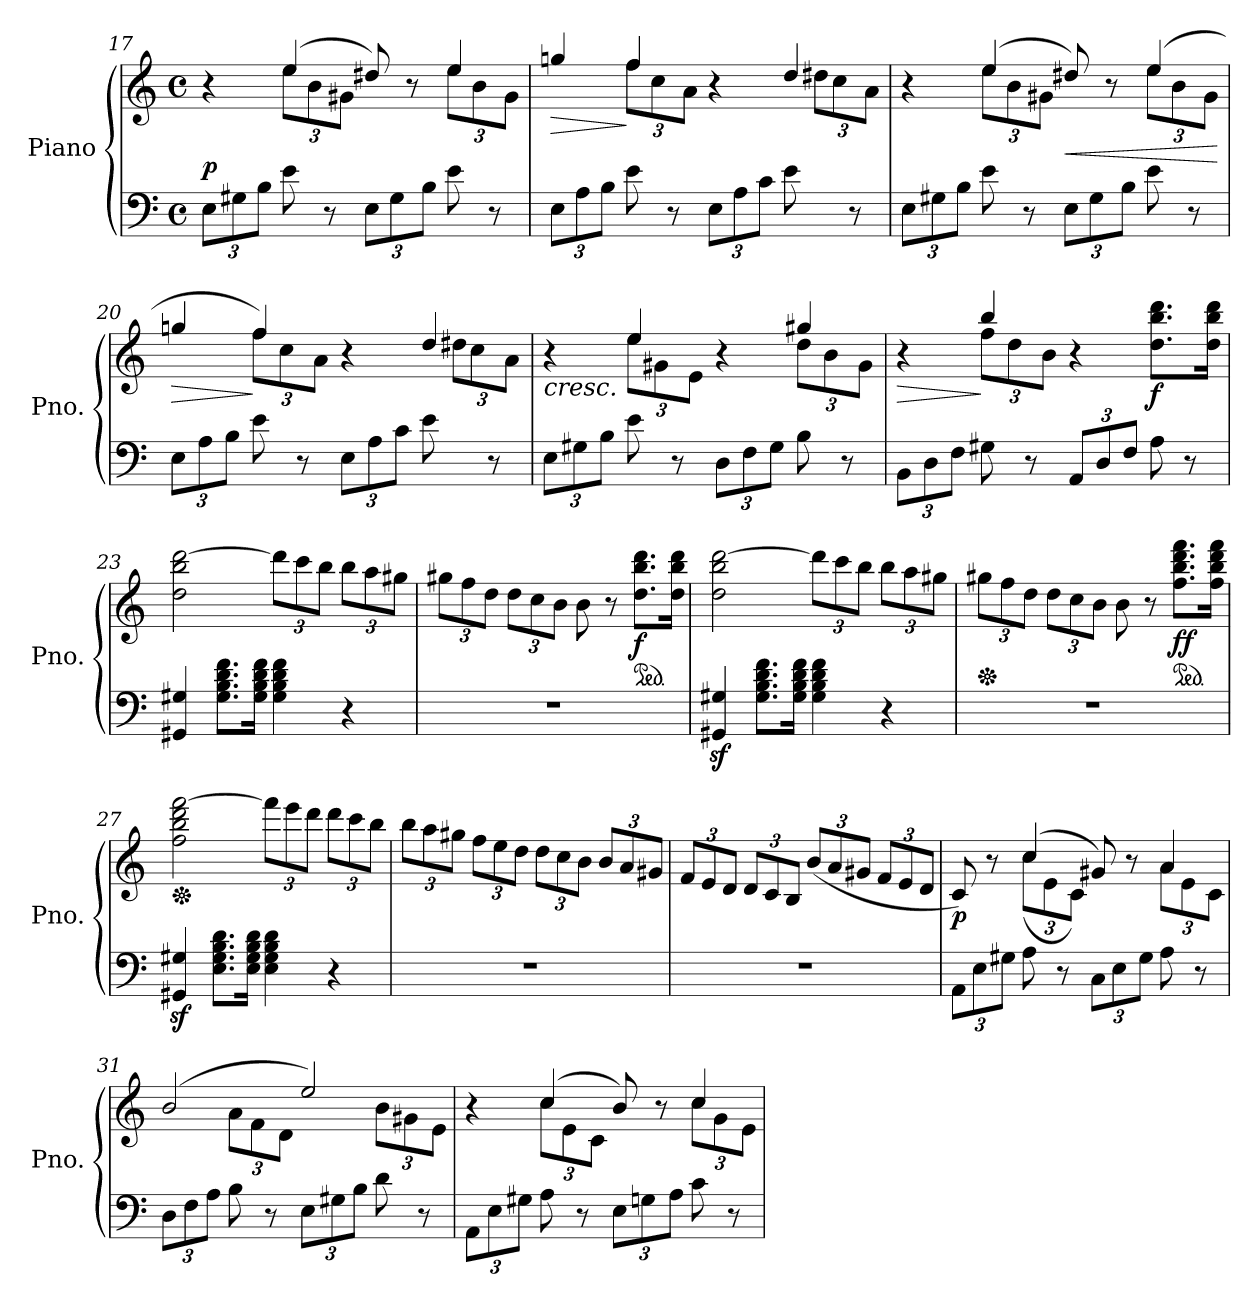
**kern	**kern	**dynam
*part1	*part1	*part1
*staff2	*staff1	*staff1/2
*I"Piano	*	*
*I'Pno.	*	*
!!LO:LB:g=z
*clefF4	*clefG2	*
*k[]	*k[]	*
*M4/4	*M4/4	*
*met(c)	*met(c)	*
*Xbrackettup	*	*
=17	=17	=17
*	*^	*
!	!	!	!LO:DY:a=2
12E\L	4r	4ryy	p
12G#X\	.	.	.
12B\J	.	.	.
*	*	*Xbrackettup	*
8e\	(>4ee/	12ee\L	.
.	.	12b\	.
8r	.	.	.
.	.	12g#X\J	.
12E\L	8dd#X/)	4ryy	.
12G#\	.	.	.
.	8r	.	.
12B\J	.	.	.
8e\	4ee/	12ee\L	.
.	.	12b\	.
8r	.	.	.
.	.	12g#\J	.
=18	=18	=18	=18
!	!	!	!LO:HP:b
12E\L	4ggn/	4ryy	>
12A\	.	.	.
12B\J	.	.	.
8e\	4ff/	12ff\L	]
.	.	12cc\	.
8r	.	.	.
.	.	12a\J	.
12E\L	4r	4ryy	.
12A\	.	.	.
12c\J	.	.	.
8e\	4dd/	12dd#X\L	.
.	.	12cc\	.
8r	.	.	.
.	.	12a\J	.
=19	=19	=19	=19
12E\L	4r	4ryy	.
12G#X\	.	.	.
12B\J	.	.	.
8e\	(>4ee/	12ee\L	.
.	.	12b\	.
8r	.	.	.
.	.	12g#X\J	.
!	!	!	!LO:HP:b
12E\L	8dd#X/)	4ryy	<
12G#\	.	.	.
.	8r	.	.
12B\J	.	.	.
8e\	(>4ee/	12ee\L	.
.	.	12b\	.
8r	.	.	.
.	.	12g#\J	.
*	*v	*v	*
.	.	[
!!LO:LB:g=z
=20	=20	=20
!	!	!LO:HP:b
*	*^	*
12E\L	4ggn/	4ryy	>
12A\	.	.	.
12B\J	.	.	.
8e\	4ff/)	12ff\L	]
.	.	12cc\	.
8r	.	.	.
.	.	12a\J	.
12E\L	4r	4ryy	.
12A\	.	.	.
12c\J	.	.	.
8e\	4dd/	12dd#X\L	.
.	.	12cc\	.
8r	.	.	.
.	.	12a\J	.
=21	=21	=21	=21
!	!LO:TX:b:i:t=cresc.	!	!
12E\L	4r	4ryy	.
12G#X\	.	.	.
12B\J	.	.	.
8e\	4ee/	12ee\L	.
.	.	12g#X\	.
8r	.	.	.
.	.	12e\J	.
12D\L	4r	4ryy	.
12F\	.	.	.
12G#\J	.	.	.
8B\	4gg#X/	12dd\L	.
.	.	12b\	.
8r	.	.	.
.	.	12g#\J	.
!!LO:LB:g=z	!!
=22	=22	=22	=22
!	!	!	!LO:HP:b
12BB\L	4r	4ryy	>
12D\	.	.	.
12F\J	.	.	.
8G#X\	4bb/	12ff\L	]
.	.	12dd\	.
8r	.	.	.
.	.	12b\J	.
12AA/L	4r	2ryy	.
12D/	.	.	.
12F/J	.	.	.
!	!	!	!LO:DY:b
8A\	8.dd\ 8.bb\ 8.ddd\L	.	f
8r	.	.	.
.	16dd\ 16bb\ 16ddd\Jk	.	.
*	*v	*v	*
=23	=23	=23
4GG#X/ 4G#X/	2dd\ 2bb\ [2ddd\	.
8.G#\ 8.B\ 8.d\ 8.f\L	.	.
16G#\ 16B\ 16d\ 16f\Jk	.	.
4G#\ 4B\ 4d\ 4f\	12ddd\L]	.
.	12ccc\	.
.	12bb\J	.
4r	12bb\L	.
.	12aa\	.
.	12gg#X\J	.
=24	=24	=24
1r	12gg#X\L	.
.	12ff\	.
.	12dd\J	.
.	12dd\L	.
.	12cc\	.
.	12b\J	.
.	8b\	.
.	8r	.
*	*ped	*
!	!	!LO:DY:b
.	8.dd\ 8.bb\ 8.ddd\L	f
.	16dd\ 16bb\ 16ddd\Jk	.
!!LO:LB:g=z
=25	=25	=25
4GG#X/z> 4G#X/z>	2dd\ 2bb\ [2ddd\	.
8.G#\ 8.B\ 8.d\ 8.f\L	.	.
16G#\ 16B\ 16d\ 16f\Jk	.	.
4G#\ 4B\ 4d\ 4f\	12ddd\L]	.
.	12ccc\	.
.	12bb\J	.
4r	12bb\L	.
.	12aa\	.
.	12gg#X\J	.
=26	=26	=26
*	*Xped	*
1r	12gg#X\L	.
.	12ff\	.
.	12dd\J	.
.	12dd\L	.
.	12cc\	.
.	12b\J	.
.	8b\	.
.	8r	.
*	*ped	*
!	!	!LO:DY:b
.	8.ff\ 8.bb\ 8.ddd\ 8.fff\L	ff
.	16ff\ 16bb\ 16ddd\ 16fff\Jk	.
=27	=27	=27
*	*Xped	*
4GG#X/z> 4G#X/z>	2ff\ 2bb\ 2ddd\ [2fff\	.
8.E\ 8.G#\ 8.B\ 8.d\L	.	.
16E\ 16G#\ 16B\ 16d\Jk	.	.
4E\ 4G#\ 4B\ 4d\	12fff\L]	.
.	12eee\	.
.	12ddd\J	.
4r	12ddd\L	.
.	12ccc\	.
.	12bb\J	.
!!LO:LB:g=z
=28	=28	=28
1r	12bb\L	.
.	12aa\	.
.	12gg#X\J	.
.	12ff\L	.
.	12ee\	.
.	12dd\J	.
.	12dd\L	.
.	12cc\	.
.	12b\J	.
.	12b/L	.
.	12a/	.
.	12g#X/J	.
=29	=29	=29
1r	12f/L	.
.	12e/	.
.	12d/J	.
.	12d/L	.
.	12c/	.
.	12B/J	.
.	(<12b/L	.
.	12a/	.
.	12g#X/J	.
.	12f/L	.
.	12e/	.
.	12d/J	.
=30	=30	=30
*	*^	*
!	!	!	!LO:DY:b
12AA\L	8c/)	4ryy	p
12E\	.	.	.
.	8r	.	.
12G#X\J	.	.	.
8A\	(>4cc/	(<12cc\L	.
.	.	12e\	.
8r	.	.	.
.	.	12c\J)	.
12C\L	8g#X/)	4ryy	.
12E\	.	.	.
.	8r	.	.
12G#\J	.	.	.
8A\	4a/	12a\L	.
.	.	12e\	.
8r	.	.	.
.	.	12c\J	.
!!LO:LB:g=z	!!
=31	=31	=31	=31
12D\L	(>2b/	4ryy	.
12F\	.	.	.
12A\J	.	.	.
8B\	.	12a\L	.
.	.	12f\	.
8r	.	.	.
.	.	12d\J	.
12E\L	2ee/)	4ryy	.
12G#X\	.	.	.
12B\J	.	.	.
8d\	.	12b\L	.
.	.	12g#X\	.
8r	.	.	.
.	.	12e\J	.
=32	=32	=32	=32
12AA\L	4r	4ryy	.
12E\	.	.	.
12G#X\J	.	.	.
8A\	(>4cc/	12cc\L	.
.	.	12e\	.
8r	.	.	.
.	.	12c\J	.
12E\L	8b/)	4ryy	.
12Gn\	.	.	.
.	8r	.	.
12A\J	.	.	.
8c\	4cc/	12cc\L	.
.	.	12g\	.
8r	.	.	.
.	.	12e\J	.
*	*v	*v	*
=	=	=
*-	*-	*-
